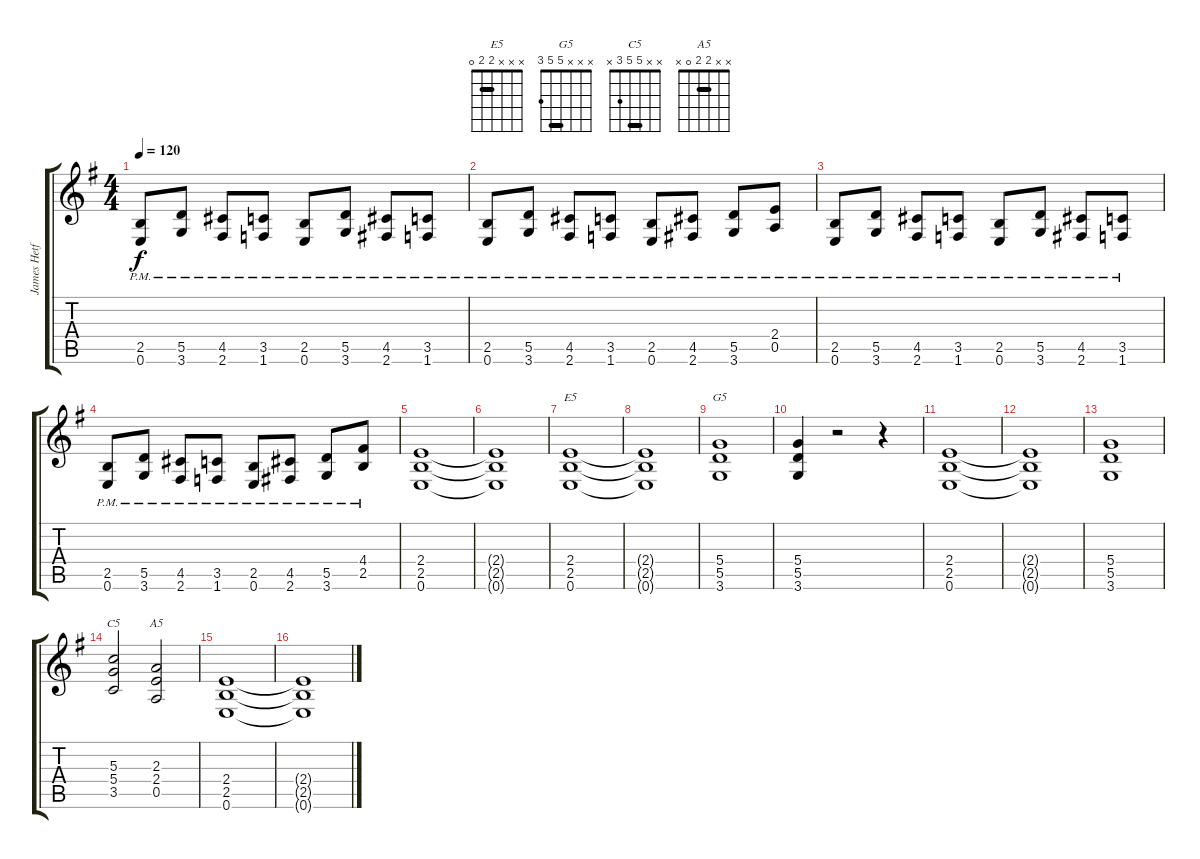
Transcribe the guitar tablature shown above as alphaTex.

\track ("James Hetfield (Rythm)" "James Hetf") {instrument distortionguitar}
\staff {score tabs}
\tuning (E4 B3 G3 D3 A2 E2) {hide}
\chord ("E5" x x x 2 2 0) {barre 2}
\chord ("G5" x x x 5 5 3) {barre 5}
\chord ("C5" x x 5 5 3 x) {barre 5}
\chord ("A5" x x 2 2 0 x) {barre 2}
\ts (4 4)
\tempo 120
\clef g2
\ks g
(2.5{pm} 0.6{pm}).8{dy f} (5.5{pm} 3.6{pm}).8 (4.5{pm} 2.6{pm}).8 (3.5{pm} 1.6{pm}).8 (2.5{pm} 0.6{pm}).8 (5.5{pm} 3.6{pm}).8 (4.5{pm} 2.6{pm}).8 (3.5{pm} 1.6{pm}).8 |
(2.5{pm} 0.6{pm}).8 (5.5{pm} 3.6{pm}).8 (4.5{pm} 2.6{pm}).8 (3.5{pm} 1.6{pm}).8 (2.5{pm} 0.6{pm}).8 (4.5{pm} 2.6{pm}).8 (5.5{pm} 3.6{pm}).8 (2.4{pm} 0.5{pm}).8 |
(2.5{pm} 0.6{pm}).8 (5.5{pm} 3.6{pm}).8 (4.5{pm} 2.6{pm}).8 (3.5{pm} 1.6{pm}).8 (2.5{pm} 0.6{pm}).8 (5.5{pm} 3.6{pm}).8 (4.5{pm} 2.6{pm}).8 (3.5{pm} 1.6{pm}).8 |
(2.5{pm} 0.6{pm}).8 (5.5{pm} 3.6{pm}).8 (4.5{pm} 2.6{pm}).8 (3.5{pm} 1.6{pm}).8 (2.5{pm} 0.6{pm}).8 (4.5{pm} 2.6{pm}).8 (5.5{pm} 3.6{pm}).8 (4.4{pm} 2.5{pm}).8 |
(2.4 2.5 0.6).1 |
(2.4{t} 2.5{t} 0.6{t}).1 |
(2.4 2.5 0.6).1{ch "E5"} |
(2.4{t} 2.5{t} 0.6{t}).1 |
(5.4 5.5 3.6).1{ch "G5"} |
(5.4 5.5 3.6).4 r.2 r.4 |
(2.4 2.5 0.6).1 |
(2.4{t} 2.5{t} 0.6{t}).1 |
(5.4 5.5 3.6).1 |
(5.3 5.4 3.5).2{ch "C5"} (2.3 2.4 0.5).2{ch "A5"} |
(2.4 2.5 0.6).1 |
(2.4{t} 2.5{t} 0.6{t}).1
